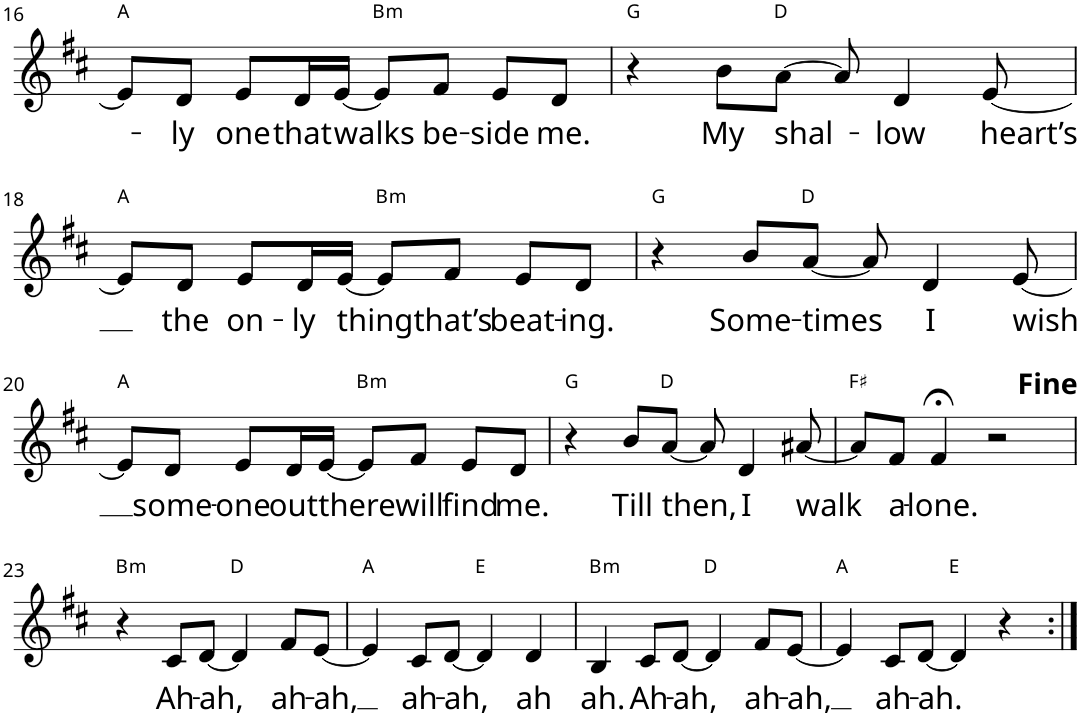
**kern	**text	**harte
*part1	*part1	*part1
*staff1	*staff1	*
*I"Violin	*	*
*I'Vln.	*	*
!!LO:PB:g=z
*clefG2	*	*
*k[f#c#]	*	*
*D:	*	*
*M4/4	*	*
=16	=16	=16
8e/L]	.	A:maj
!	!LO:LY:b	!
8d/J	-ly	.
!	!LO:LY:b	!
8e/L	one	.
!	!LO:LY:b	!
16d/L	that	.
!	!LO:LY:b	!
[16e/JJ	walks	.
!	!	!LO:H:kt=m
8e/L]	.	B:min
!	!LO:LY:b	!
8f#/J	-be-	.
!	!LO:LY:b	!
8e/L	-side	.
!	!LO:LY:b	!
8d/J	me.	.
=17	=17	=17
4r	.	G:maj
!	!LO:LY:b	!
8b\L	My	.
!	!LO:LY:b	!
[8a\J	shal-	D:maj
8a/]	.	.
!	!LO:LY:b	!
4d/	-low	.
!	!LO:LY:b	!
[8e/	heart’s	.
!!LO:LB:g=z
=18	=18	=18
8e/L]	.	A:maj
!	!LO:LY:b	!
8d/J	the	.
!	!LO:LY:b	!
8e/L	on-	.
!	!LO:LY:b	!
16d/L	-ly	.
!	!LO:LY:b	!
[16e/JJ	thing	.
!	!	!LO:H:kt=m
8e/L]	.	B:min
!	!LO:LY:b	!
8f#/J	that’s	.
!	!LO:LY:b	!
8e/L	beat-	.
!	!LO:LY:b	!
8d/J	-ing.	.
=19	=19	=19
4r	.	G:maj
!	!LO:LY:b	!
8b/L	Some-	.
!	!LO:LY:b	!
[8a/J	-times	D:maj
8a/]	.	.
!	!LO:LY:b	!
4d/	I	.
!	!LO:LY:b	!
[8e/	wish	.
!!LO:LB:g=z
=20	=20	=20
8e/L]	.	A:maj
!	!LO:LY:b	!
8d/J	some-	.
!	!LO:LY:b	!
8e/L	-one	.
!	!LO:LY:b	!
16d/L	out	.
!	!LO:LY:b	!
[16e/JJ	there	.
!	!	!LO:H:kt=m
8e/L]	.	B:min
!	!LO:LY:b	!
8f#/J	will	.
!	!LO:LY:b	!
8e/L	find	.
!	!LO:LY:b	!
8d/J	me.	.
=21	=21	=21
4r	.	G:maj
!	!LO:LY:b	!
8b/L	Till	.
!	!LO:LY:b	!
[8a/J	then,	D:maj
8a/]	.	.
!	!LO:LY:b	!
4d/	I	.
!	!LO:LY:b	!
[8a#X/	walk	.
=22	=22	=22
8a#/L]	.	F#:maj
!	!LO:LY:b	!
8f#/J	a-	.
!	!LO:LY:b	!
4f#;</	-lone.	.
2r	.	.
!!LO:LB:g=z
=23	=23	=23
!	!	!LO:H:kt=m
4r	.	B:min
!	!LO:LY:b	!
8c#/L	Ah-	.
!	!LO:LY:b	!
[8d/J	-ah,	.
4d/]	.	D:maj
!	!LO:LY:b	!
8f#/L	ah-	.
!	!LO:LY:b	!
[8e/J	-ah,	.
=24	=24	=24
4e/]	.	A:maj
!	!LO:LY:b	!
8c#/L	ah-	.
!	!LO:LY:b	!
[8d/J	-ah,	.
4d/]	.	E:maj
!	!LO:LY:b	!
4d/	ah	.
=25	=25	=25
!	!LO:LY:b	!LO:H:kt=m
4B/	ah.	B:min
!	!LO:LY:b	!
8c#/L	Ah-	.
!	!LO:LY:b	!
[8d/J	-ah,	.
4d/]	.	D:maj
!	!LO:LY:b	!
8f#/L	ah-	.
!	!LO:LY:b	!
[8e/J	-ah,	.
=26	=26	=26
4e/]	.	A:maj
!	!LO:LY:b	!
8c#/L	ah-	.
!	!LO:LY:b	!
[8d/J	-ah.	.
4d/]	.	E:maj
4r	.	.
=:|!	=:|!	=:|!
*-	*-	*-
